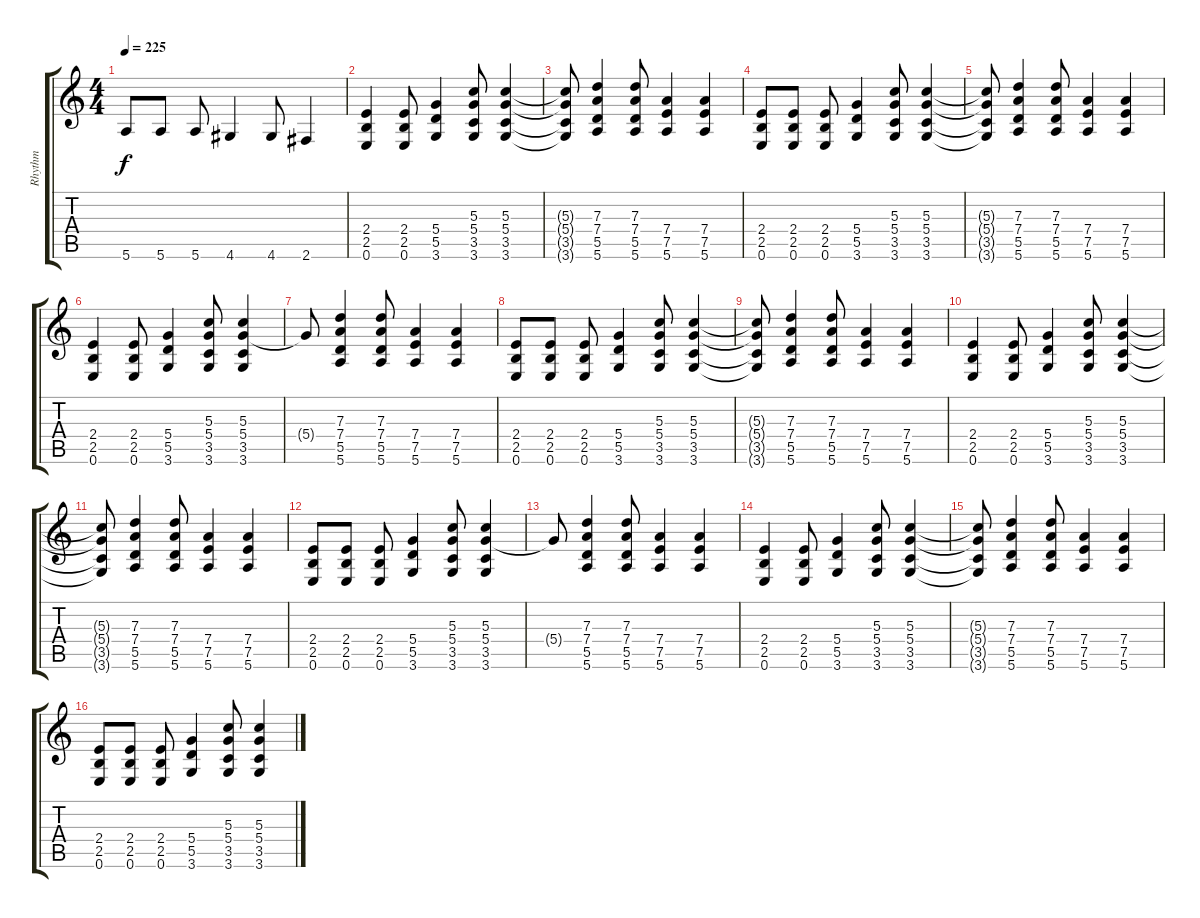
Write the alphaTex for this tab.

\track ("Rhythm" "Rhythm") {instrument overdrivenguitar}
\staff {score tabs}
\tuning (E4 B3 G3 D3 A2 E2) {hide}
\ts (4 4)
\tempo 225
\clef g2
\ks c
5.6.8{dy f} 5.6.8 5.6.8 4.6.4 4.6.8 2.6.4 |
(2.4 2.5 0.6).4 (2.4 2.5 0.6).8 (5.4 5.5 3.6).4 (5.3 5.4 3.5 3.6).8 (5.3 5.4 3.5 3.6).4 |
(5.3{t} 5.4{t} 3.5{t} 3.6{t}).8 (7.3 7.4 5.5 5.6).4 (7.3 7.4 5.5 5.6).8 (7.4 7.5 5.6).4 (7.4 7.5 5.6).4 |
(2.4 2.5 0.6).8 (2.4 2.5 0.6).8 (2.4 2.5 0.6).8 (5.4 5.5 3.6).4 (5.3 5.4 3.5 3.6).8 (5.3 5.4 3.5 3.6).4 |
(5.3{t} 5.4{t} 3.5{t} 3.6{t}).8 (7.3 7.4 5.5 5.6).4 (7.3 7.4 5.5 5.6).8 (7.4 7.5 5.6).4 (7.4 7.5 5.6).4 |
(2.4 2.5 0.6).4 (2.4 2.5 0.6).8 (5.4 5.5 3.6).4 (5.3 5.4 3.5 3.6).8 (5.3 5.4 3.5 3.6).4 |
5.4{t}.8 (7.3 7.4 5.5 5.6).4 (7.3 7.4 5.5 5.6).8 (7.4 7.5 5.6).4 (7.4 7.5 5.6).4 |
(2.4 2.5 0.6).8 (2.4 2.5 0.6).8 (2.4 2.5 0.6).8 (5.4 5.5 3.6).4 (5.3 5.4 3.5 3.6).8 (5.3 5.4 3.5 3.6).4 |
(5.3{t} 5.4{t} 3.5{t} 3.6{t}).8 (7.3 7.4 5.5 5.6).4 (7.3 7.4 5.5 5.6).8 (7.4 7.5 5.6).4 (7.4 7.5 5.6).4 |
(2.4 2.5 0.6).4 (2.4 2.5 0.6).8 (5.4 5.5 3.6).4 (5.3 5.4 3.5 3.6).8 (5.3 5.4 3.5 3.6).4 |
(5.3{t} 5.4{t} 3.5{t} 3.6{t}).8 (7.3 7.4 5.5 5.6).4 (7.3 7.4 5.5 5.6).8 (7.4 7.5 5.6).4 (7.4 7.5 5.6).4 |
(2.4 2.5 0.6).8 (2.4 2.5 0.6).8 (2.4 2.5 0.6).8 (5.4 5.5 3.6).4 (5.3 5.4 3.5 3.6).8 (5.3 5.4 3.5 3.6).4 |
5.4{t}.8 (7.3 7.4 5.5 5.6).4 (7.3 7.4 5.5 5.6).8 (7.4 7.5 5.6).4 (7.4 7.5 5.6).4 |
(2.4 2.5 0.6).4 (2.4 2.5 0.6).8 (5.4 5.5 3.6).4 (5.3 5.4 3.5 3.6).8 (5.3 5.4 3.5 3.6).4 |
(5.3{t} 5.4{t} 3.5{t} 3.6{t}).8 (7.3 7.4 5.5 5.6).4 (7.3 7.4 5.5 5.6).8 (7.4 7.5 5.6).4 (7.4 7.5 5.6).4 |
(2.4 2.5 0.6).8 (2.4 2.5 0.6).8 (2.4 2.5 0.6).8 (5.4 5.5 3.6).4 (5.3 5.4 3.5 3.6).8 (5.3 5.4 3.5 3.6).4
